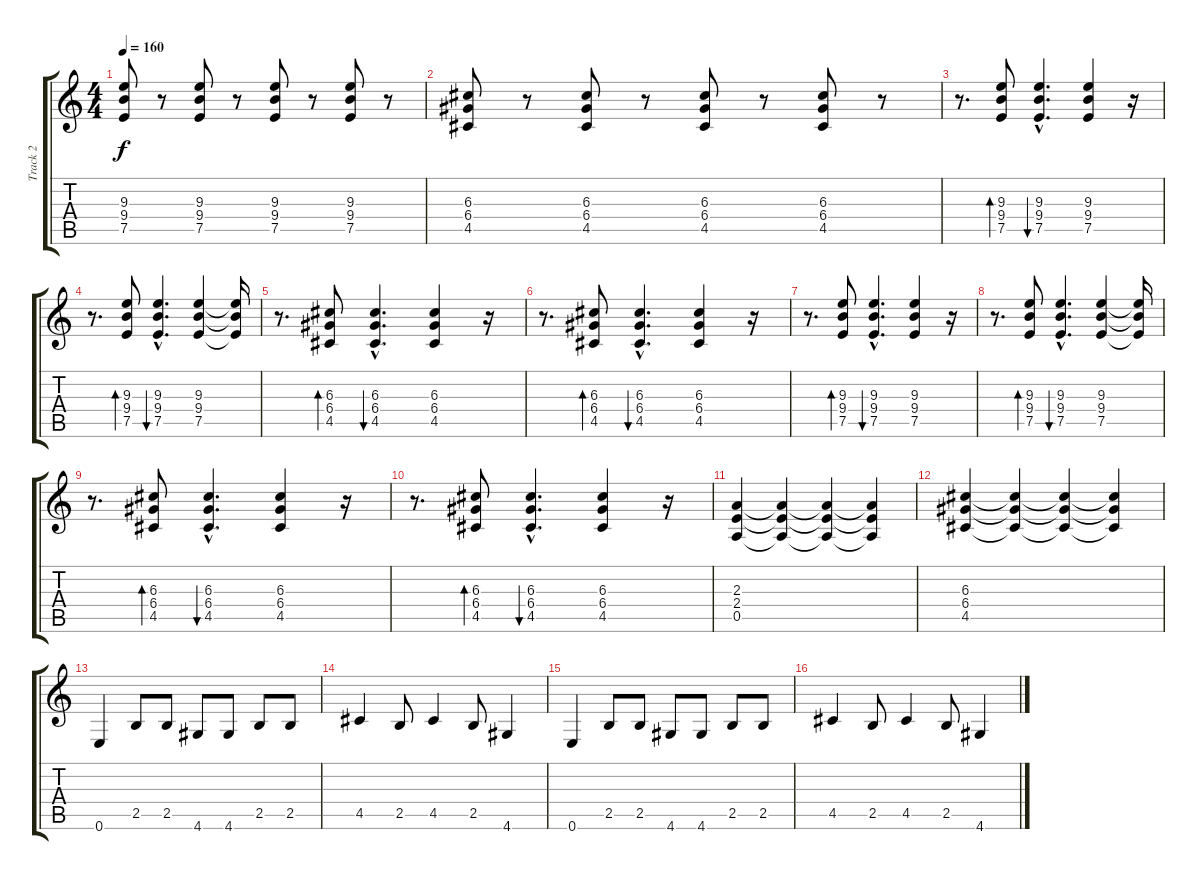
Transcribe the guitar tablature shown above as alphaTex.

\track ("Track 2" "Track 2") {instrument overdrivenguitar}
\staff {score tabs}
\tuning (E4 B3 G3 D3 A2 E2) {hide}
\ts (4 4)
\tempo 160
\clef g2
\ks c
(9.3 9.4 7.5).8{dy f} r.8 (9.3 9.4 7.5).8 r.8 (9.3 9.4 7.5).8 r.8 (9.3 9.4 7.5).8 r.8 |
(6.3 6.4 4.5).8 r.8 (6.3 6.4 4.5).8 r.8 (6.3 6.4 4.5).8 r.8 (6.3 6.4 4.5).8 r.8 |
r.8{d} (9.3 9.4 7.5).8{bd 60} (9.3{hac} 9.4{hac} 7.5{hac}).4{d bu 60} (9.3 9.4 7.5).4 r.16 |
r.8{d} (9.3 9.4 7.5).8{bd 60} (9.3{hac} 9.4{hac} 7.5{hac}).4{d bu 60} (9.3 9.4 7.5).4 (9.3{t} 9.4{t} 7.5{t}).16 |
r.8{d} (6.3 6.4 4.5).8{bd 60} (6.3{hac} 6.4{hac} 4.5{hac}).4{d bu 60} (6.3 6.4 4.5).4 r.16 |
r.8{d} (6.3 6.4 4.5).8{bd 60} (6.3{hac} 6.4{hac} 4.5{hac}).4{d bu 60} (6.3 6.4 4.5).4 r.16 |
r.8{d} (9.3 9.4 7.5).8{bd 60} (9.3{hac} 9.4{hac} 7.5{hac}).4{d bu 60} (9.3 9.4 7.5).4 r.16 |
r.8{d} (9.3 9.4 7.5).8{bd 60} (9.3{hac} 9.4{hac} 7.5{hac}).4{d bu 60} (9.3 9.4 7.5).4 (9.3{t} 9.4{t} 7.5{t}).16 |
r.8{d} (6.3 6.4 4.5).8{bd 60} (6.3{hac} 6.4{hac} 4.5{hac}).4{d bu 60} (6.3 6.4 4.5).4 r.16 |
r.8{d} (6.3 6.4 4.5).8{bd 60} (6.3{hac} 6.4{hac} 4.5{hac}).4{d bu 60} (6.3 6.4 4.5).4 r.16 |
(2.3 2.4 0.5).4 (2.3{t} 2.4{t} 0.5{t}).4 (2.3{t} 2.4{t} 0.5{t}).4 (2.3{t} 2.4{t} 0.5{t}).4 |
(6.3 6.4 4.5).4 (6.3{t} 6.4{t} 4.5{t}).4 (6.3{t} 6.4{t} 4.5{t}).4 (6.3{t} 6.4{t} 4.5{t}).4 |
0.6.4 2.5.8 2.5.8 4.6.8 4.6.8 2.5.8 2.5.8 |
4.5.4 2.5.8 4.5.4 2.5.8 4.6.4 |
0.6.4 2.5.8 2.5.8 4.6.8 4.6.8 2.5.8 2.5.8 |
4.5.4 2.5.8 4.5.4 2.5.8 4.6.4
